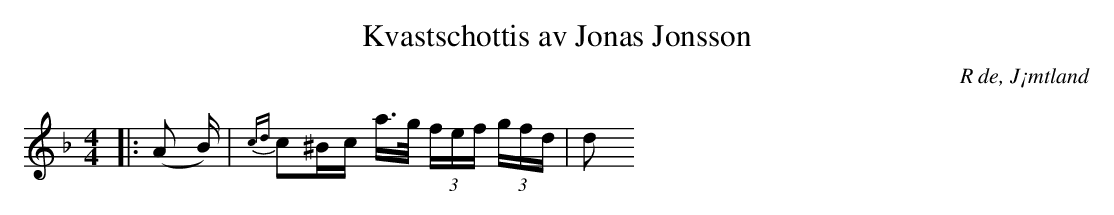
X:1
T:Kvastschottis av Jonas Jonsson
O:R de, J¡mtland
M:4/4
L:1/16
K:F
|: (A2 B) | {cd}c2^Bc a>g (3fef (3gfd | d2
